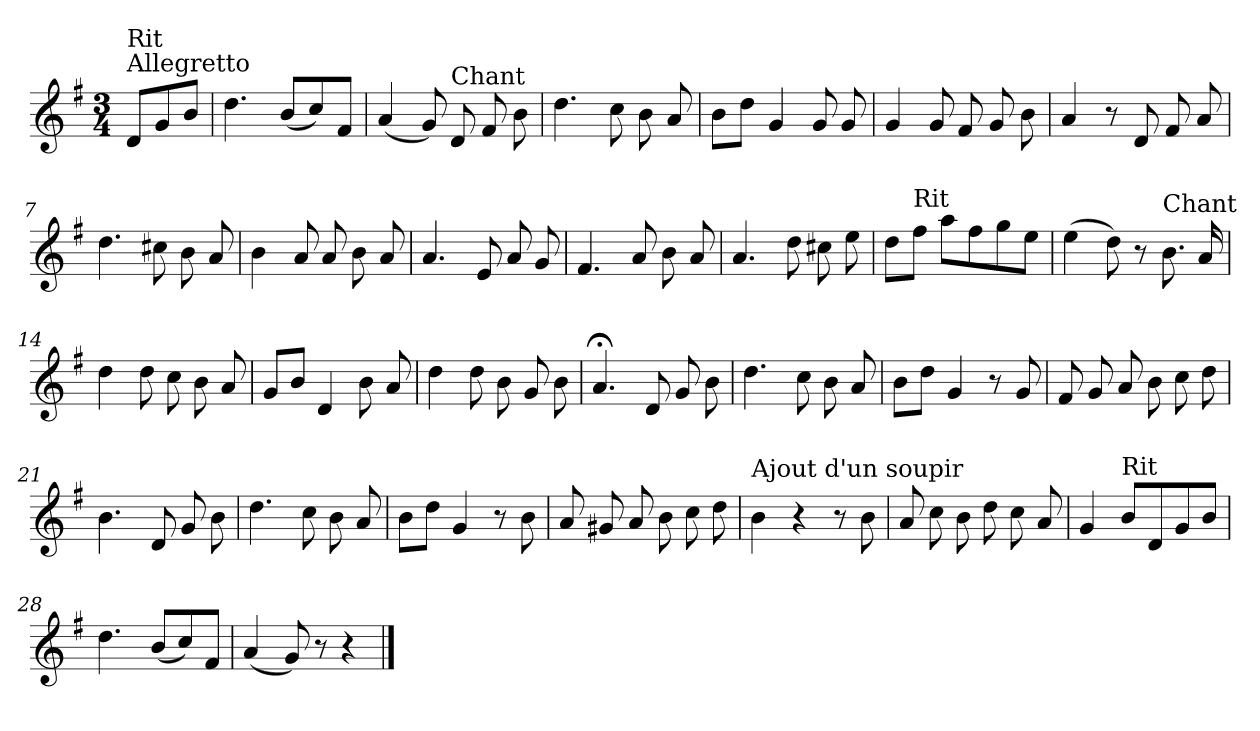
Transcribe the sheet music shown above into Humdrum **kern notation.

**kern
*part1
*staff1
*clefG2
*k[f#]
*G:
*M3/4
=
!LO:TX:a:t=Allegretto
!LO:TX:a:t=Rit
8d/L
8g/
8b/J
=1
4.dd\
(<8b/L
8cc/)
8f#/J
=2
(<4a/
8g/)
!LO:TX:a:t=Chant
8d/
8f#/
8b\
=3
4.dd\
8cc\
8b\
8a/
=4
8b\L
8dd\J
4g/
8g/
8g/
=5
4g/
8g/
8f#/
8g/
8b\
!!LO:LB:g=z
=6
4a/
8r
8d/
8f#/
8a/
=7
4.dd\
8cc#X\
8b\
8a/
=8
4b\
8a/
8a/
8b\
8a/
=9
4.a/
8e/
8a/
8g/
=10
4.f#/
8a/
8b\
8a/
=11
4.a/
8dd\
8cc#X\
8ee\
!!LO:LB:g=z
=12
8dd\L
!LO:TX:a:t=Rit
8ff#\J
8aa\L
8ff#\
8gg\
8ee\J
=13
(>4ee\
8dd\)
8r
!LO:TX:a:t=Chant
8.b\
16a/
=14
4dd\
8dd\
8cc\
8b\
8a/
=15
8g/L
8b/J
4d/
8b\
8a/
=16
4dd\
8dd\
8b\
8g/
8b\
=17
4.a;</
8d/
8g/
8b\
!!LO:LB:g=z
=18
4.dd\
8cc\
8b\
8a/
=19
8b\L
8dd\J
4g/
8r
8g/
=20
8f#/
8g/
8a/
8b\
8cc\
8dd\
=21
4.b\
8d/
8g/
8b\
=22
4.dd\
8cc\
8b\
8a/
=23
8b\L
8dd\J
4g/
8r
8b\
!!LO:LB:g=z
=24
8a/
8g#X/
8a/
8b\
8cc\
8dd\
=25
!LO:TX:a:t=Ajout d'un soupir
4b\
4r
8r
8b\
=26
8a/
8cc\
8b\
8dd\
8cc\
8a/
=27
4g/
!LO:TX:a:t=Rit
8b/L
8d/
8g/
8b/J
=28
4.dd\
(<8b/L
8cc/)
8f#/J
=29
(<4a/
8g/)
8r
4r
==
*-
